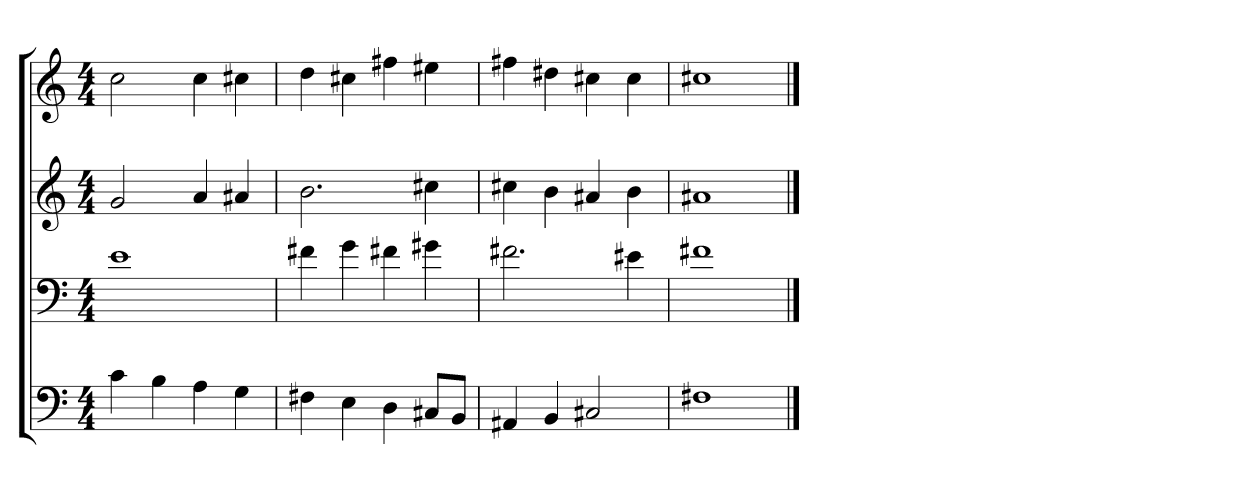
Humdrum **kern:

**kern	**kern	**kern	**kern
*part4	*part3	*part2	*part1
*staff4	*staff3	*staff2	*staff1
*clefF4	*clefF4	*clefG2	*clefG2
*k[]	*k[]	*k[]	*k[]
*C:	*C:	*C:	*C:
*M4/4	*M4/4	*M4/4	*M4/4
=1	=1	=1	=1
4c	1e	2g	2cc
4B	.	.	.
4A	.	4a	4cc
4G	.	4a#X	4cc#X
=2	=2	=2	=2
4F#X	4f#X	2.b	4dd
4E	4g	.	4cc#X
4D	4f#X	.	4ff#X
8C#X/L	4g#X	4cc#X	4ee#X
8BB/J	.	.	.
=3	=3	=3	=3
4AA#X	2.f#X	4cc#X	4ff#X
4BB	.	4b	4dd#X
2C#X	.	4a#X	4cc#X
.	4e#X	4b	4cc#
=4	=4	=4	=4
1F#X	1f#X	1a#X	1cc#X
==	==	==	==
*-	*-	*-	*-
